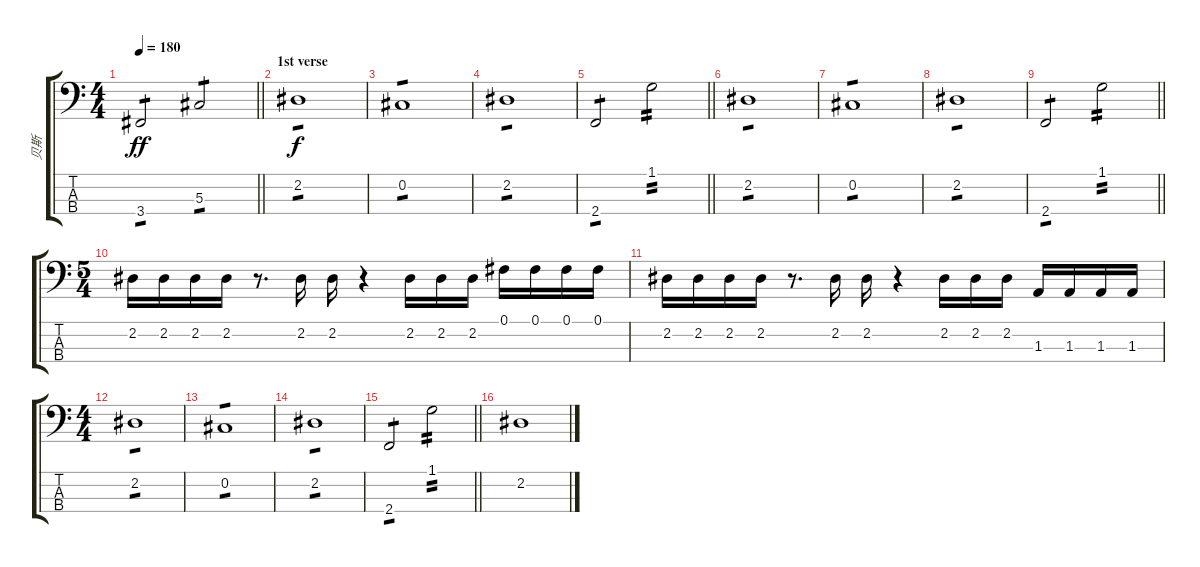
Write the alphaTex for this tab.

\track ("贝斯" "贝斯") {instrument electricbassfinger}
\staff {score tabs}
\tuning (Gb2 Db2 Ab1 Eb1) {hide}
\ts (4 4)
\tempo 180
\clef f4
\barLineRight lightlight
\ks c
3.4.2{tp 1 dy ff} 5.3.2{tp 1} |
\section ("" "1st verse")
2.2.1{tp 1 dy f} |
0.2.1{tp 1} |
2.2.1{tp 1} |
\barLineRight lightlight
2.4.2{tp 1} 1.1.2{tp 2} |
2.2.1{tp 1} |
0.2.1{tp 1} |
2.2.1{tp 1} |
\barLineRight lightlight
2.4.2{tp 1} 1.1.2{tp 2} |
\ts (5 4)
2.2.16 2.2.16 2.2.16 2.2.16 r.8{d} 2.2.16 2.2.16 r.4 2.2.16 2.2.16 2.2.16 0.1.16 0.1.16 0.1.16 0.1.16 |
2.2.16 2.2.16 2.2.16 2.2.16 r.8{d} 2.2.16 2.2.16 r.4 2.2.16 2.2.16 2.2.16 1.3.16 1.3.16 1.3.16 1.3.16 |
\ts (4 4)
2.2.1{tp 1} |
0.2.1{tp 1} |
2.2.1{tp 1} |
\barLineRight lightlight
2.4.2{tp 1} 1.1.2{tp 2} |
2.2.1
